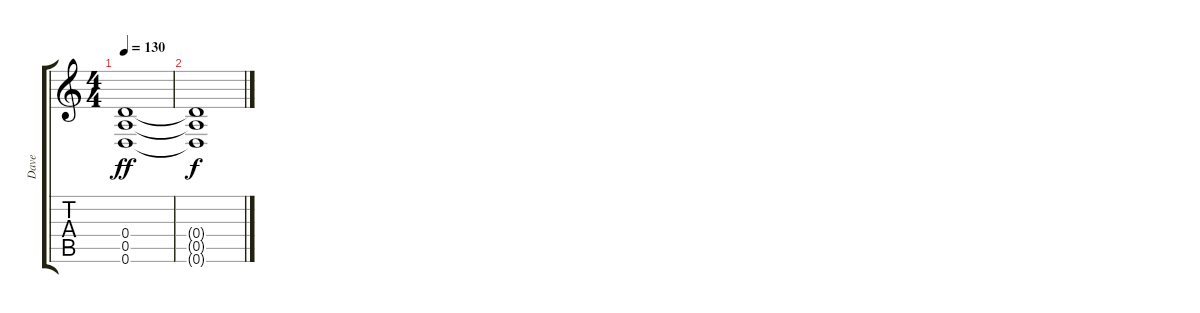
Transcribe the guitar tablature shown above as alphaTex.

\track ("Dave" "Dave") {instrument acousticguitarsteel}
\staff {score tabs}
\tuning (E4 B3 G3 D3 A2 D2) {hide}
\ts (4 4)
\tempo 130
\clef g2
\ks c
(0.4 0.5 0.6).1{dy ff} |
(0.4{t} 0.5{t} 0.6{t}).1{dy f}
